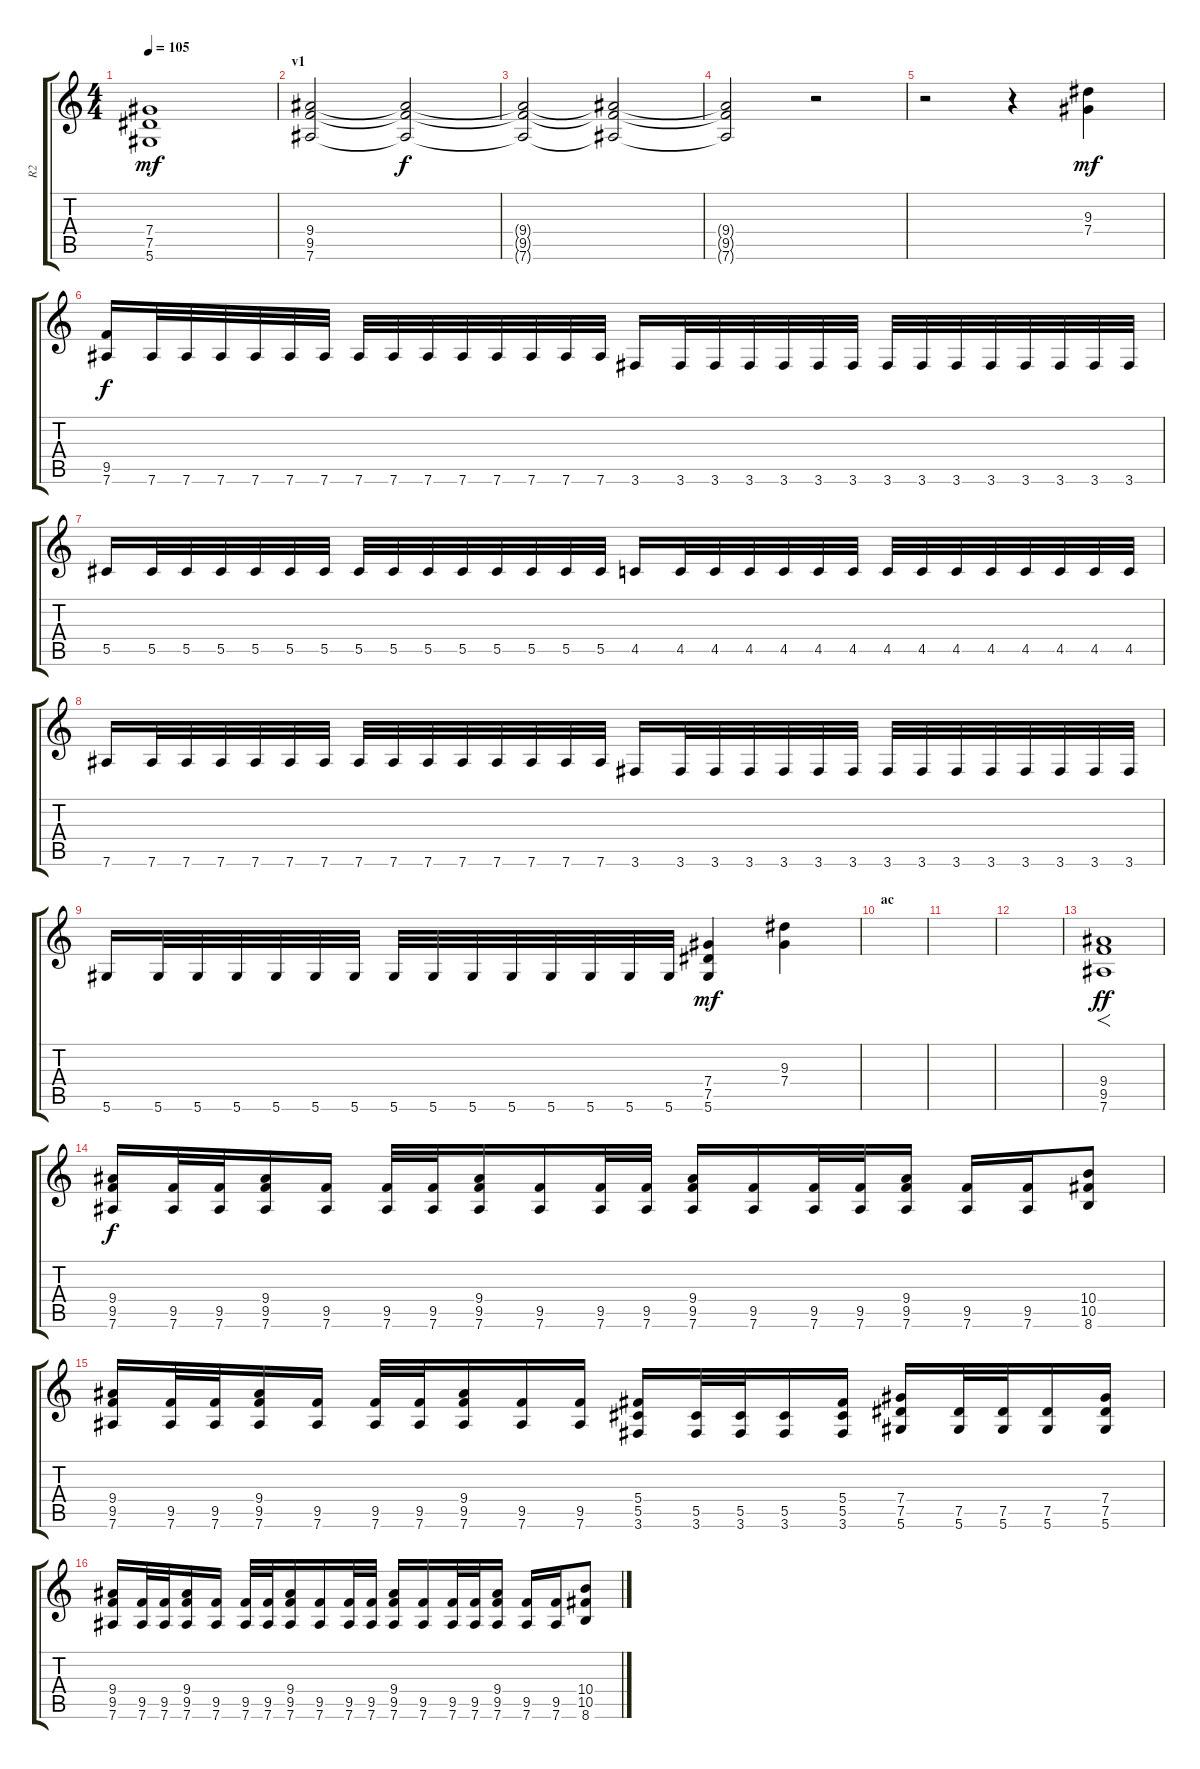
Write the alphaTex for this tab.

\track ("R2" "R2") {instrument overdrivenguitar}
\staff {score tabs}
\tuning (Eb4 Bb3 Gb3 Db3 Ab2 Eb2) {hide}
\ts (4 4)
\tempo 105
\clef g2
\ks c
(7.4 7.5 5.6).1{dy mf} |
\section ("" "v1")
(9.4 9.5 7.6).2 (9.4{t} 9.5{t} 7.6{t}).2{dy f volume 8} |
(9.4{t} 9.5{t} 7.6{t}).2 (9.4{t} 9.5{t} 7.6{t}).2{volume 0} |
(9.4{t} 9.5{t} 7.6{t}).2 r.2{volume 13} |
r.2 r.4 (9.3 7.4).4{dy mf} |
(9.5 7.6).16{dy f} 7.6.32 7.6.32 7.6.32 7.6.32 7.6.32 7.6.32 7.6.32 7.6.32 7.6.32 7.6.32 7.6.32 7.6.32 7.6.32 7.6.32 3.6.16 3.6.32 3.6.32 3.6.32 3.6.32 3.6.32 3.6.32 3.6.32 3.6.32 3.6.32 3.6.32 3.6.32 3.6.32 3.6.32 3.6.32 |
5.5.16 5.5.32 5.5.32 5.5.32 5.5.32 5.5.32 5.5.32 5.5.32 5.5.32 5.5.32 5.5.32 5.5.32 5.5.32 5.5.32 5.5.32 4.5.16 4.5.32 4.5.32 4.5.32 4.5.32 4.5.32 4.5.32 4.5.32 4.5.32 4.5.32 4.5.32 4.5.32 4.5.32 4.5.32 4.5.32 |
7.6.16 7.6.32 7.6.32 7.6.32 7.6.32 7.6.32 7.6.32 7.6.32 7.6.32 7.6.32 7.6.32 7.6.32 7.6.32 7.6.32 7.6.32 3.6.16 3.6.32 3.6.32 3.6.32 3.6.32 3.6.32 3.6.32 3.6.32 3.6.32 3.6.32 3.6.32 3.6.32 3.6.32 3.6.32 3.6.32 |
5.6.16 5.6.32 5.6.32 5.6.32 5.6.32 5.6.32 5.6.32 5.6.32 5.6.32 5.6.32 5.6.32 5.6.32 5.6.32 5.6.32 5.6.32 (7.4 7.5 5.6).4{dy mf} (9.3 7.4).4 |
\section ("" "ac")
|
|
|
(9.4 9.5 7.6).1{f dy ff balance 8} |
\section ("" "")
(9.4 9.5 7.6).16{dy f balance 13 instrument overdrivenguitar} (9.5 7.6).32 (9.5 7.6).32 (9.4 9.5 7.6).16 (9.5 7.6).16 (9.5 7.6).32 (9.5 7.6).32 (9.4 9.5 7.6).16 (9.5 7.6).16 (9.5 7.6).32 (9.5 7.6).32 (9.4 9.5 7.6).16 (9.5 7.6).16 (9.5 7.6).32 (9.5 7.6).32 (9.4 9.5 7.6).16 (9.5 7.6).16 (9.5 7.6).16 (10.4 10.5 8.6).8 |
(9.4 9.5 7.6).16 (9.5 7.6).32 (9.5 7.6).32 (9.4 9.5 7.6).16 (9.5 7.6).16 (9.5 7.6).32 (9.5 7.6).32 (9.4 9.5 7.6).16 (9.5 7.6).16 (9.5 7.6).16 (5.4 5.5 3.6).16 (5.5 3.6).32 (5.5 3.6).32 (5.5 3.6).16 (5.4 5.5 3.6).16 (7.4 7.5 5.6).16 (7.5 5.6).32 (7.5 5.6).32 (7.5 5.6).16 (7.4 7.5 5.6).16 |
(9.4 9.5 7.6).16 (9.5 7.6).32 (9.5 7.6).32 (9.4 9.5 7.6).16 (9.5 7.6).16 (9.5 7.6).32 (9.5 7.6).32 (9.4 9.5 7.6).16 (9.5 7.6).16 (9.5 7.6).32 (9.5 7.6).32 (9.4 9.5 7.6).16 (9.5 7.6).16 (9.5 7.6).32 (9.5 7.6).32 (9.4 9.5 7.6).16 (9.5 7.6).16 (9.5 7.6).16 (10.4 10.5 8.6).8
